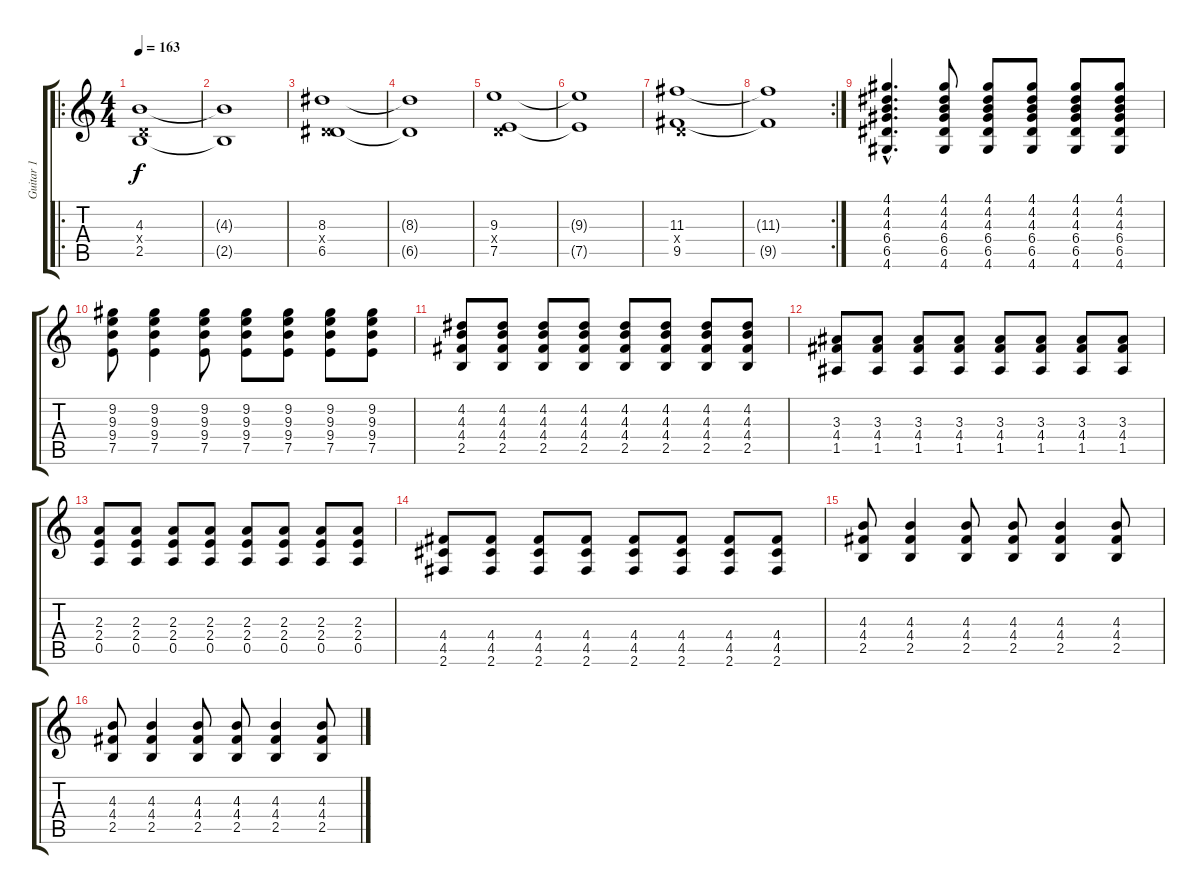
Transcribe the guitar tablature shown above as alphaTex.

\track ("Guitar 1" "Guitar 1") {instrument overdrivenguitar}
\staff {score tabs}
\tuning (E4 B3 G3 D3 A2 E2) {hide}
\ro
\ts (4 4)
\tempo 163
\clef g2
\ks c
(4.3 0.4{x} 2.5).1{dy f} |
(4.3{t} 2.5{t}).1 |
(8.3 0.4{x} 6.5).1 |
(8.3{t} 6.5{t}).1 |
(9.3 0.4{x} 7.5).1 |
(9.3{t} 7.5{t}).1 |
(11.3 0.4{x} 9.5).1 |
\rc 2
(11.3{t} 9.5{t}).1 |
(4.1{hac} 4.2{hac} 4.3{hac} 6.4{hac} 6.5{hac} 4.6{hac}).4{d} (4.1 4.2 4.3 6.4 6.5 4.6).8 (4.1 4.2 4.3 6.4 6.5 4.6).8 (4.1 4.2 4.3 6.4 6.5 4.6).8 (4.1 4.2 4.3 6.4 6.5 4.6).8 (4.1 4.2 4.3 6.4 6.5 4.6).8 |
(9.2 9.3 9.4 7.5).8 (9.2 9.3 9.4 7.5).4 (9.2 9.3 9.4 7.5).8 (9.2 9.3 9.4 7.5).8 (9.2 9.3 9.4 7.5).8 (9.2 9.3 9.4 7.5).8 (9.2 9.3 9.4 7.5).8 |
(4.2 4.3 4.4 2.5).8 (4.2 4.3 4.4 2.5).8 (4.2 4.3 4.4 2.5).8 (4.2 4.3 4.4 2.5).8 (4.2 4.3 4.4 2.5).8 (4.2 4.3 4.4 2.5).8 (4.2 4.3 4.4 2.5).8 (4.2 4.3 4.4 2.5).8 |
(3.3 4.4 1.5).8 (3.3 4.4 1.5).8 (3.3 4.4 1.5).8 (3.3 4.4 1.5).8 (3.3 4.4 1.5).8 (3.3 4.4 1.5).8 (3.3 4.4 1.5).8 (3.3 4.4 1.5).8 |
(2.3 2.4 0.5).8 (2.3 2.4 0.5).8 (2.3 2.4 0.5).8 (2.3 2.4 0.5).8 (2.3 2.4 0.5).8 (2.3 2.4 0.5).8 (2.3 2.4 0.5).8 (2.3 2.4 0.5).8 |
(4.4 4.5 2.6).8 (4.4 4.5 2.6).8 (4.4 4.5 2.6).8 (4.4 4.5 2.6).8 (4.4 4.5 2.6).8 (4.4 4.5 2.6).8 (4.4 4.5 2.6).8 (4.4 4.5 2.6).8 |
(4.3 4.4 2.5).8 (4.3 4.4 2.5).4 (4.3 4.4 2.5).8 (4.3 4.4 2.5).8 (4.3 4.4 2.5).4 (4.3 4.4 2.5).8 |
(4.3 4.4 2.5).8 (4.3 4.4 2.5).4 (4.3 4.4 2.5).8 (4.3 4.4 2.5).8 (4.3 4.4 2.5).4 (4.3 4.4 2.5).8
